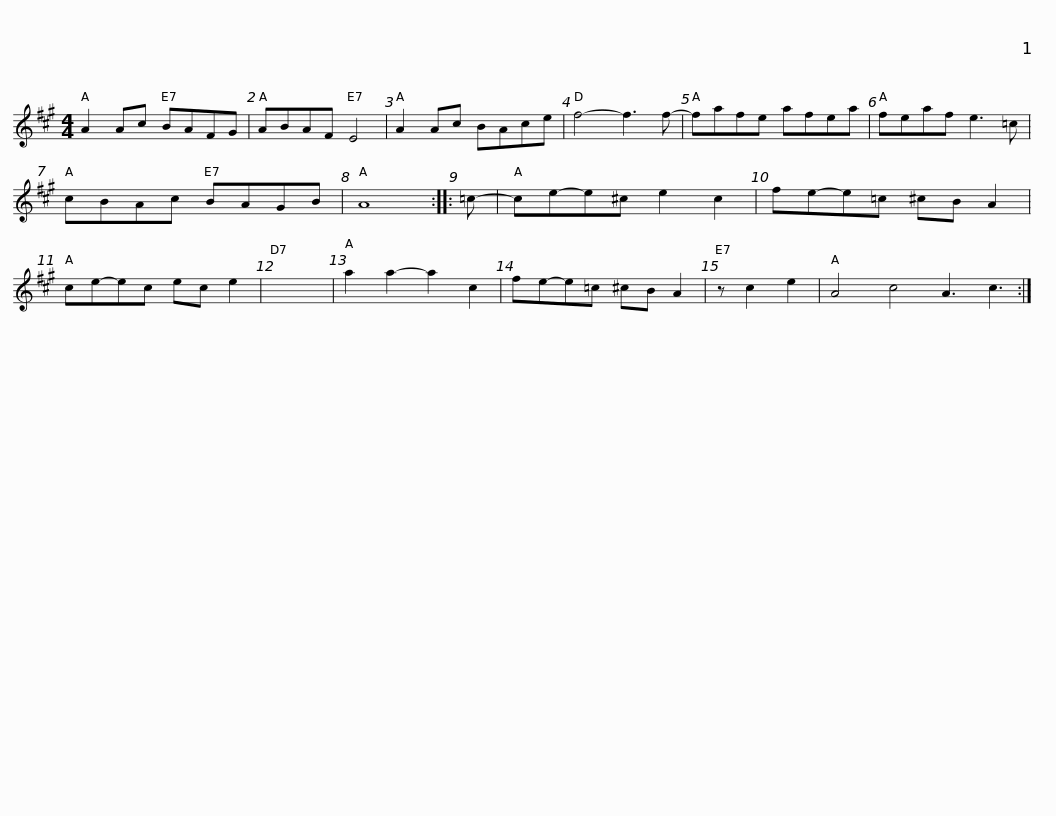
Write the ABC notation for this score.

X:1
L:1/8
M:4/4
I:linebreak $
K:A
V:1 treble
V:1
 A2 Ac BAFG | ABAF E4 | A2 Ac BAce | f4- f3 f- | fafe afea | %5
 feaf e3 =c |$ cBAc BAGB | A8 :: =c- | ce-e^c e2 c2 | %10
 fe-e=c ^cB A2 | ce-ec ec e2 | x8 | a2 a2- a2 c2 |$ fe-e=c ^cB A2 | %15
 z c2 e2 | A4 c4 A3 c3 :| %17
